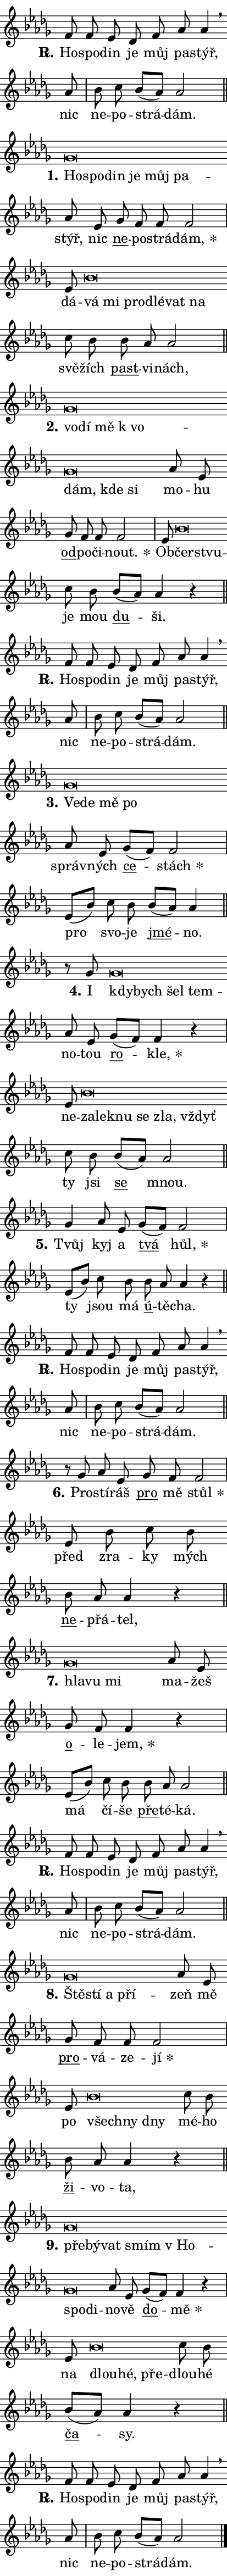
\version "2.22.1"
\header { tagline = "" }
\paper {
  indent = 0\cm
  top-margin = 0\cm
  right-margin = 0\cm
  bottom-margin = 0\cm
  left-margin = 0\cm
  paper-width = 7\cm
  page-breaking = #ly:one-page-breaking
  system-system-spacing.basic-distance = #11
  score-system-spacing.basic-distance = #11
  ragged-last = ##f
}


%% Author: Thomas Morley
%% https://lists.gnu.org/archive/html/lilypond-user/2020-05/msg00002.html
#(define (line-position grob)
"Returns position of @var[grob} in current system:
   @code{'start}, if at first time-step
   @code{'end}, if at last time-step
   @code{'middle} otherwise
"
  (let* ((col (ly:item-get-column grob))
         (ln (ly:grob-object col 'left-neighbor))
         (rn (ly:grob-object col 'right-neighbor))
         (col-to-check-left (if (ly:grob? ln) ln col))
         (col-to-check-right (if (ly:grob? rn) rn col))
         (break-dir-left
           (and
             (ly:grob-property col-to-check-left 'non-musical #f)
             (ly:item-break-dir col-to-check-left)))
         (break-dir-right
           (and
             (ly:grob-property col-to-check-right 'non-musical #f)
             (ly:item-break-dir col-to-check-right))))
        (cond ((eqv? 1 break-dir-left) 'start)
              ((eqv? -1 break-dir-right) 'end)
              (else 'middle))))

#(define (tranparent-at-line-position vctor)
  (lambda (grob)
  "Relying on @code{line-position} select the relevant enry from @var{vctor}.
Used to determine transparency,"
    (case (line-position grob)
      ((end) (not (vector-ref vctor 0)))
      ((middle) (not (vector-ref vctor 1)))
      ((start) (not (vector-ref vctor 2))))))

noteHeadBreakVisibility =
#(define-music-function (break-visibility)(vector?)
"Makes @code{NoteHead}s transparent relying on @var{break-visibility}"
#{
  \override NoteHead.transparent =
    #(tranparent-at-line-position break-visibility)
#})

#(define delete-ledgers-for-transparent-note-heads
  (lambda (grob)
    "Reads whether a @code{NoteHead} is transparent.
If so this @code{NoteHead} is removed from @code{'note-heads} from
@var{grob}, which is supposed to be @code{LedgerLineSpanner}.
As a result ledgers are not printed for this @code{NoteHead}"
    (let* ((nhds-array (ly:grob-object grob 'note-heads))
           (nhds-list
             (if (ly:grob-array? nhds-array)
                 (ly:grob-array->list nhds-array)
                 '()))
           ;; Relies on the transparent-property being done before
           ;; Staff.LedgerLineSpanner.after-line-breaking is executed.
           ;; This is fragile ...
           (to-keep
             (remove
               (lambda (nhd)
                 (ly:grob-property nhd 'transparent #f))
               nhds-list)))
      ;; TODO find a better method to iterate over grob-arrays, similiar
      ;; to filter/remove etc for lists
      ;; For now rebuilt from scratch
      (set! (ly:grob-object grob 'note-heads)  '())
      (for-each
        (lambda (nhd)
          (ly:pointer-group-interface::add-grob grob 'note-heads nhd))
        to-keep))))

hideNotes = {
  \noteHeadBreakVisibility #begin-of-line-visible
}
unHideNotes = {
  \noteHeadBreakVisibility #all-visible
}

% work-around for resetting accidentals
% https://lilypond.org/doc/v2.23/Documentation/notation/displaying-rhythms#unmetered-music
cadenzaMeasure = {
  \cadenzaOff
  \partial 1024 s1024
  \cadenzaOn
}

#(define-markup-command (accent layout props text) (markup?)
  "Underline accented syllable"
  (interpret-markup layout props
    #{\markup \override #'(offset . 4.3) \underline { #text }#}))

responsum = \markup \concat {
  "R" \hspace #-1.05 \path #0.1 #'((moveto 0 0.07) (lineto 0.9 0.8)) \hspace #0.05 "."
}

\layout {
    \context {
        \Staff
        \remove "Time_signature_engraver"
        \override LedgerLineSpanner.after-line-breaking = #delete-ledgers-for-transparent-note-heads
    }
    \context {
        \Voice {
            \override NoteHead.output-attributes = #'((class . "notehead"))
            \override Hairpin.height = #0.55
        }
    }
    \context {
        \Lyrics {
            \override StanzaNumber.output-attributes = #'((class . "stanzanumber"))
            \override LyricSpace.minimum-distance = #0.9
            \override LyricText.font-name = #"TeX Gyre Schola"
            \override LyricText.font-size = 1
            \override StanzaNumber.font-name = #"TeX Gyre Schola Bold"
            \override StanzaNumber.font-size = 1
        }
    }
}

% magnetic-lyrics.ily
%
%   written by
%     Jean Abou Samra <jean@abou-samra.fr>
%     Werner Lemberg <wl@gnu.org>
%
%   adapted by
%     Jiri Hon <jiri.hon@gmail.com>
%
% Version 2022-Apr-15

% https://www.mail-archive.com/lilypond-user@gnu.org/msg149350.html

#(define (Left_hyphen_pointer_engraver context)
   "Collect syllable-hyphen-syllable occurrences in lyrics and store
them in properties.  This engraver only looks to the left.  For
example, if the lyrics input is @code{foo -- bar}, it does the
following.

@itemize @bullet
@item
Set the @code{text} property of the @code{LyricHyphen} grob between
@q{foo} and @q{bar} to @code{foo}.

@item
Set the @code{left-hyphen} property of the @code{LyricText} grob with
text @q{foo} to the @code{LyricHyphen} grob between @q{foo} and
@q{bar}.
@end itemize

Use this auxiliary engraver in combination with the
@code{lyric-@/text::@/apply-@/magnetic-@/offset!} hook."
   (let ((hyphen #f)
         (text #f))
     (make-engraver
      (acknowledgers
       ((lyric-syllable-interface engraver grob source-engraver)
        (set! text grob)))
      (end-acknowledgers
       ((lyric-hyphen-interface engraver grob source-engraver)
        ;(when (not (grob::has-interface grob 'lyric-space-interface))
          (set! hyphen grob)));)
      ((stop-translation-timestep engraver)
       (when (and text hyphen)
         (ly:grob-set-object! text 'left-hyphen hyphen))
       (set! text #f)
       (set! hyphen #f)))))

#(define (lyric-text::apply-magnetic-offset! grob)
   "If the space between two syllables is less than the value in
property @code{LyricText@/.details@/.squash-threshold}, move the right
syllable to the left so that it gets concatenated with the left
syllable.

Use this function as a hook for
@code{LyricText@/.after-@/line-@/breaking} if the
@code{Left_@/hyphen_@/pointer_@/engraver} is active."
   (let ((hyphen (ly:grob-object grob 'left-hyphen #f)))
     (when hyphen
       (let ((left-text (ly:spanner-bound hyphen LEFT)))
         (when (grob::has-interface left-text 'lyric-syllable-interface)
           (let* ((common (ly:grob-common-refpoint grob left-text X))
                  (this-x-ext (ly:grob-extent grob common X))
                  (left-x-ext
                   (begin
                     ;; Trigger magnetism for left-text.
                     (ly:grob-property left-text 'after-line-breaking)
                     (ly:grob-extent left-text common X)))
                  ;; `delta` is the gap width between two syllables.
                  (delta (- (interval-start this-x-ext)
                            (interval-end left-x-ext)))
                  (details (ly:grob-property grob 'details))
                  (threshold (assoc-get 'squash-threshold details 0.2)))
             (when (< delta threshold)
               (let* (;; We have to manipulate the input text so that
                      ;; ligatures crossing syllable boundaries are not
                      ;; disabled.  For languages based on the Latin
                      ;; script this is essentially a beautification.
                      ;; However, for non-Western scripts it can be a
                      ;; necessity.
                      (lt (ly:grob-property left-text 'text))
                      (rt (ly:grob-property grob 'text))
                      (is-space (grob::has-interface hyphen 'lyric-space-interface))
                      (space (if is-space " " ""))
                      (space-markup (grob-interpret-markup grob " "))
                      (space-size (interval-length (ly:stencil-extent space-markup X)))
                      (extra-delta (if is-space space-size 0))
                      ;; Append new syllable.
                      (ltrt-space (if (and (string? lt) (string? rt))
                                (string-append lt space rt)
                                (make-concat-markup (list lt space rt))))
                      ;; Right-align `ltrt` to the right side.
                      (ltrt-space-markup (grob-interpret-markup
                               grob
                               (make-translate-markup
                                (cons (interval-length this-x-ext) 0)
                                (make-right-align-markup ltrt-space)))))
                 (begin
                   ;; Don't print `left-text`.
                   (ly:grob-set-property! left-text 'stencil #f)
                   ;; Set text and stencil (which holds all collected
                   ;; syllables so far) and shift it to the left.
                   (ly:grob-set-property! grob 'text ltrt-space)
                   (ly:grob-set-property! grob 'stencil ltrt-space-markup)
                   (ly:grob-translate-axis! grob (- (- delta extra-delta)) X))))))))))


#(define (lyric-hyphen::displace-bounds-first grob)
   ;; Make very sure this callback isn't triggered too early.
   (let ((left (ly:spanner-bound grob LEFT))
         (right (ly:spanner-bound grob RIGHT)))
     (ly:grob-property left 'after-line-breaking)
     (ly:grob-property right 'after-line-breaking)
     (ly:lyric-hyphen::print grob)))

squashThreshold = #0.4

\layout {
  \context {
    \Lyrics
    \consists #Left_hyphen_pointer_engraver
    \override LyricText.after-line-breaking =
      #lyric-text::apply-magnetic-offset!
    \override LyricHyphen.stencil = #lyric-hyphen::displace-bounds-first
    \override LyricText.details.squash-threshold = \squashThreshold
    \override LyricHyphen.minimum-distance = 0
    \override LyricHyphen.minimum-length = \squashThreshold
  }
}

squash = \override LyricText.details.squash-threshold = 9999
unSquash = \override LyricText.details.squash-threshold = \squashThreshold

left = \override LyricText.self-alignment-X = #LEFT
unLeft = \revert LyricText.self-alignment-X

starOffset = #(lambda (grob) 
                (let ((x_offset (ly:self-alignment-interface::aligned-on-x-parent grob)))
                  (if (= x_offset 0) 0 (+ x_offset 1.2))))

star = #(define-music-function (syllable)(string?)
"Append star separator at the end of a syllable"
#{
  \once \override LyricText.X-offset = #starOffset
  \lyricmode { \markup {
    #syllable
    \override #'((font-name . "TeX Gyre Schola Bold")) \hspace #0.2 \lower #0.65 \larger "*"
  } }
#})

starAccent = #(define-music-function (syllable)(string?)
"Append star separator at the end of a syllable and make accent"
#{
  \once \override LyricText.X-offset = #starOffset
  \lyricmode { \markup {
    \accent #syllable
    \override #'((font-name . "TeX Gyre Schola Bold")) \hspace #0.2 \lower #0.65 \larger "*"
  } }
#})

breath = #(define-music-function (syllable)(string?)
"Append breathing indicator at the end of a syllable"
#{
  \lyricmode { \markup { #syllable "+" } }
#})

optionalBreath = #(define-music-function (syllable)(string?)
"Append optional breathing indicator at the end of a syllable"
#{
  \lyricmode { \markup { #syllable "(+)" } }
#})


\score {
    <<
        \new Voice = "melody" { \cadenzaOn \key des \major \relative { f'8 f es des f as as4 \breathe \bar "" as8 \cadenzaMeasure \bar "|" bes c bes[( as)] as2 \cadenzaMeasure \bar "||" \break }
\relative { ges'\breve*1/16 \hideNotes \breve*1/16 \bar "" \breve*1/16 \bar "" \breve*1/16 \bar "" \breve*1/16 \breve*1/16 \bar "" \unHideNotes as8 es \bar "" ges f f f2 \cadenzaMeasure \bar "|" es8 bes'\breve*1/16 \hideNotes \breve*1/16 \bar "" \breve*1/16 \bar "" \breve*1/16 \bar "" \breve*1/16 \breve*1/16 \bar "" \unHideNotes c8 bes \bar "" bes as as2 \cadenzaMeasure \bar "||" \break }
\relative { ges'\breve*1/16 \hideNotes \breve*1/16 \bar "" \breve*1/16 \bar "" \breve*1/16 \bar "" \breve*1/16 \bar "" \breve*1/16 \breve*1/16 \bar "" \unHideNotes as8 es \bar "" ges f f f2 \cadenzaMeasure \bar "|" es8 bes'\breve*1/16 \hideNotes \breve*1/16 \bar "" \unHideNotes c8 bes \bar "" bes[( as)] as4 r \cadenzaMeasure \bar "||" \break }
\relative { f'8 f es des f as as4 \breathe \bar "" as8 \cadenzaMeasure \bar "|" bes c bes[( as)] as2 \cadenzaMeasure \bar "||" \break }
\relative { ges'\breve*1/16 \hideNotes \breve*1/16 \bar "" \breve*1/16 \breve*1/16 \bar "" \unHideNotes as8 es \bar "" ges[( f)] f2 \cadenzaMeasure \bar "|" es8[( bes'8)] c8 bes \bar "" bes[( as)] as4 \cadenzaMeasure \bar "||" \break }
\relative { r8 ges'8 ges\breve*1/16 \hideNotes \breve*1/16 \bar "" \breve*1/16 \breve*1/16 \bar "" \unHideNotes as8 es \bar "" ges[( f)] f4 r \cadenzaMeasure \bar "|" es8 bes'\breve*1/16 \hideNotes \breve*1/16 \bar "" \breve*1/16 \bar "" \breve*1/16 \bar "" \breve*1/16 \breve*1/16 \bar "" \unHideNotes c8 bes \bar "" bes[( as)] as2 \cadenzaMeasure \bar "||" \break }
\relative { ges'4 as8 es \bar "" ges[( f)] f2 \cadenzaMeasure \bar "|" es8[( bes'8)] c8 bes \bar "" bes as as4 r \cadenzaMeasure \bar "||" \break }
\relative { f'8 f es des f as as4 \breathe \bar "" as8 \cadenzaMeasure \bar "|" bes c bes[( as)] as2 \cadenzaMeasure \bar "||" \break }
\relative { r8 ges' as8 es \bar "" ges f f2 \cadenzaMeasure \bar "|" es8 bes'8 c8 bes \bar "" bes as as4 r \cadenzaMeasure \bar "||" \break }
\relative { ges'\breve*1/16 \hideNotes \breve*1/16 \breve*1/16 \bar "" \unHideNotes as8 es \bar "" ges f f4 r \cadenzaMeasure \bar "|" es8[( bes'8)] c8 bes \bar "" bes as as2 \cadenzaMeasure \bar "||" \break }
\relative { f'8 f es des f as as4 \breathe \bar "" as8 \cadenzaMeasure \bar "|" bes c bes[( as)] as2 \cadenzaMeasure \bar "||" \break }
\relative { ges'\breve*1/16 \hideNotes \breve*1/16 \bar "" \breve*1/16 \breve*1/16 \bar "" \unHideNotes as8 es \bar "" ges f f f2 \cadenzaMeasure \bar "|" es8 bes'\breve*1/16 \hideNotes \breve*1/16 \breve*1/16 \bar "" \unHideNotes c8 bes \bar "" bes as as4 r \cadenzaMeasure \bar "||" \break }
\relative { ges'\breve*1/16 \hideNotes \breve*1/16 \bar "" \breve*1/16 \bar "" \breve*1/16 \bar "" \breve*1/16 \bar "" \breve*1/16 \breve*1/16 \bar "" \unHideNotes as8 es \bar "" ges[( f)] f4 r \cadenzaMeasure \bar "|" es8 bes'\breve*1/16 \hideNotes \breve*1/16 \breve*1/16 \bar "" \unHideNotes c8 bes \bar "" bes[( as)] as4 r \cadenzaMeasure \bar "||" \break }
\relative { f'8 f es des f as as4 \breathe \bar "" as8 \cadenzaMeasure \bar "|" bes c bes[( as)] as2 \cadenzaMeasure \bar "||" \break } \bar "|." }
        \new Lyrics \lyricsto "melody" { \lyricmode { \set stanza = \responsum
Ho -- spo -- din je můj pa -- stýř, nic ne -- po -- strá -- dám.
\set stanza = "1."
\left Ho -- \squash spo -- din je můj pa -- \unLeft \unSquash stýř, nic \markup \accent ne -- po -- strá -- \star dám, dá -- \left vá \squash mi pro -- dlé -- vat na \unLeft \unSquash svě -- žích \markup \accent past -- vi -- nách,
\set stanza = "2."
\left vo -- \squash dí mě "k vo" -- dám, kde si \unLeft \unSquash mo -- hu \markup \accent od -- po -- či -- \star nout. Ob -- \left čerst -- \squash vu -- \unLeft \unSquash je mou \markup \accent du -- ši.
\set stanza = \responsum
Ho -- spo -- din je můj pa -- stýř, nic ne -- po -- strá -- dám.
\set stanza = "3."
\left Ve -- \squash de mě po \unLeft \unSquash správ -- ných \markup \accent ce -- \star stách pro svo -- je \markup \accent jmé -- no.
\set stanza = "4."
I \left kdy -- \squash bych šel tem -- \unLeft \unSquash no -- tou \markup \accent ro -- \star kle, ne -- \left za -- \squash lek -- nu se zla, vždyť \unLeft \unSquash ty jsi \markup \accent se mnou.
\set stanza = "5."
Tvůj kyj a \markup \accent tvá \star hůl, ty jsou má \markup \accent ú -- tě -- cha.
\set stanza = \responsum
Ho -- spo -- din je můj pa -- stýř, nic ne -- po -- strá -- dám.
\set stanza = "6."
Pro -- stí -- ráš \markup \accent pro mě \star stůl před zra -- ky mých \markup \accent ne -- přá -- tel,
\set stanza = "7."
\left hla -- \squash vu mi \unLeft \unSquash ma -- žeš \markup \accent o -- le -- \star jem, má čí -- še \markup \accent pře -- té -- ká.
\set stanza = \responsum
Ho -- spo -- din je můj pa -- stýř, nic ne -- po -- strá -- dám.
\set stanza = "8."
\left Ště -- \squash stí a pří -- \unLeft \unSquash zeň mě \markup \accent pro -- vá -- ze -- \star jí po \left všech -- \squash ny dny \unLeft \unSquash mé -- ho \markup \accent ži -- vo -- ta,
\set stanza = "9."
\left pře -- \squash bý -- vat smím "v Ho" -- spo -- di -- \unLeft \unSquash no -- vě \markup \accent do -- \star mě na \left dlou -- \squash hé, pře -- \unLeft \unSquash dlou -- hé \markup \accent ča -- sy.
\set stanza = \responsum
Ho -- spo -- din je můj pa -- stýř, nic ne -- po -- strá -- dám. } }
    >>
    \layout {}
}
